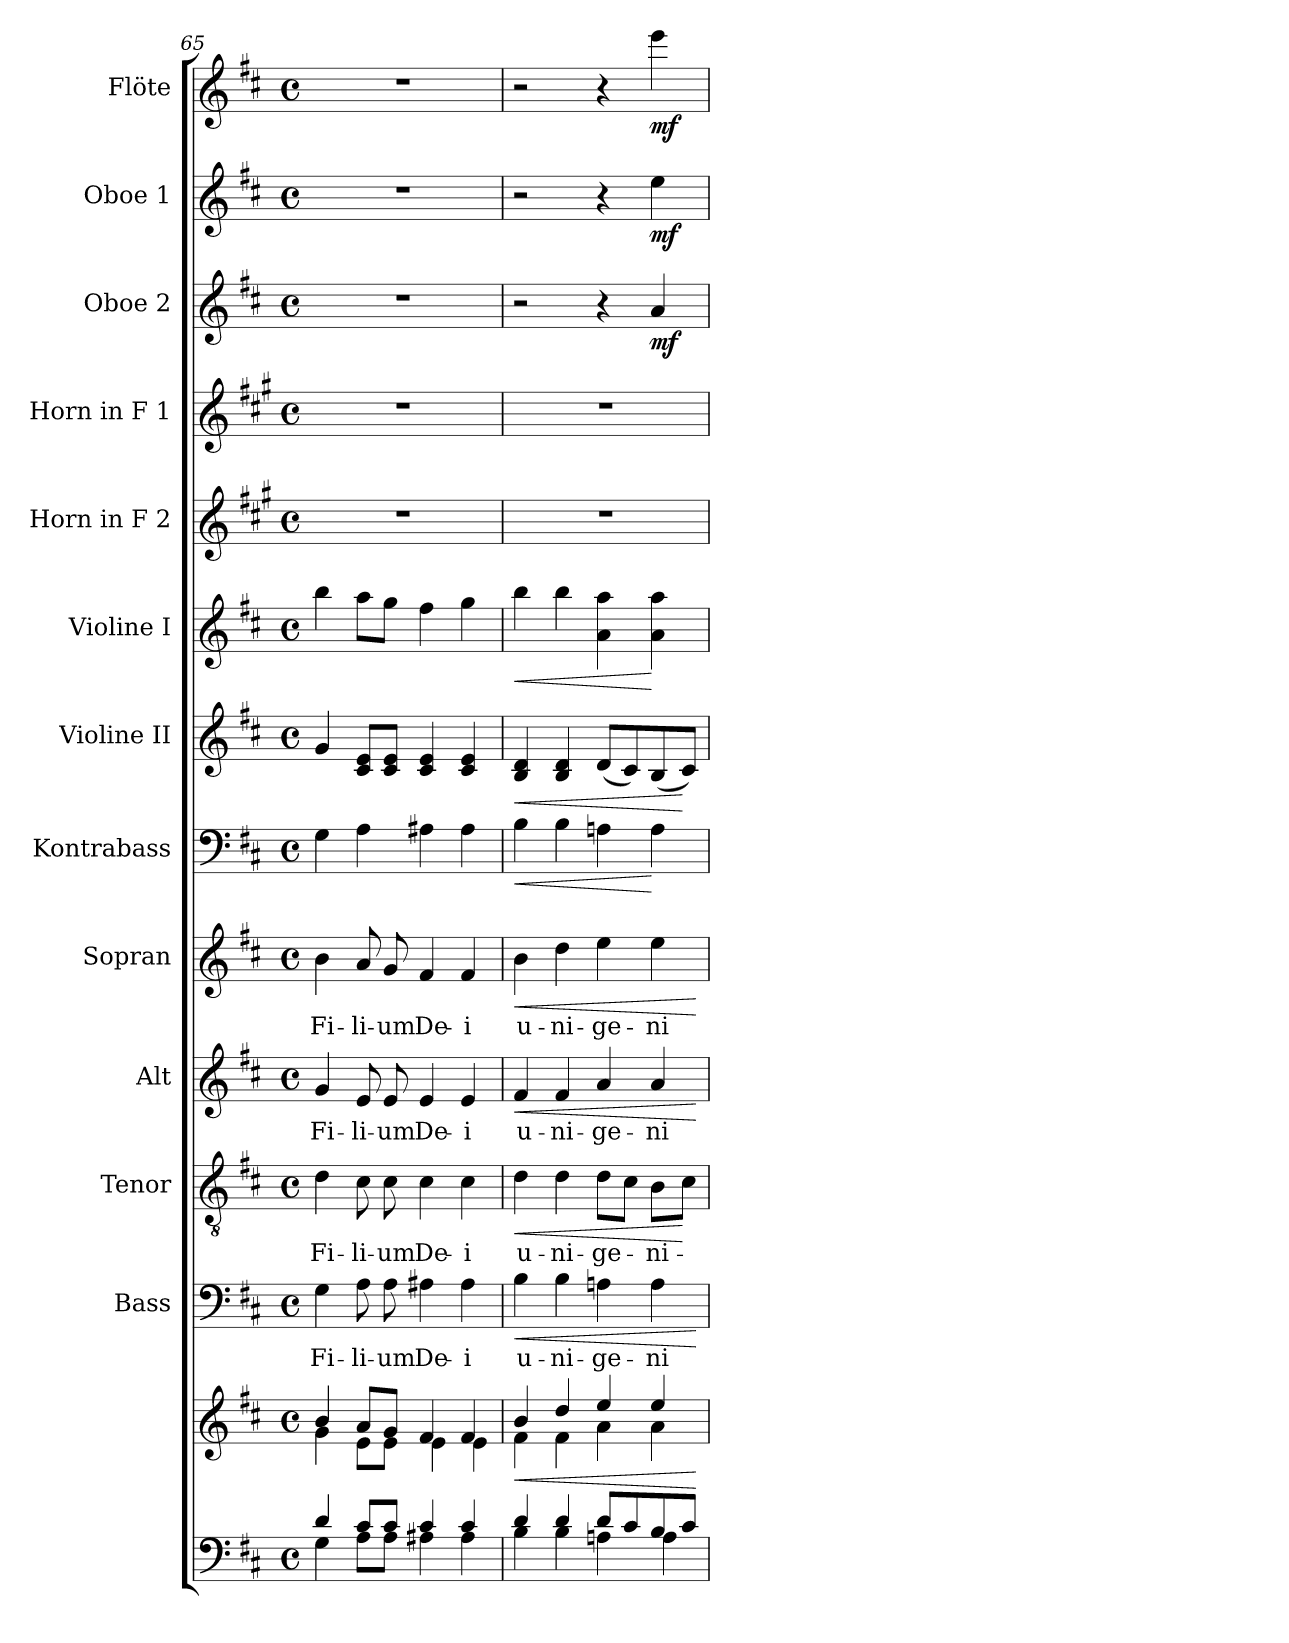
**kern	**kern	**dynam	**kern	**text	**dynam	**kern	**text	**dynam	**kern	**text	**dynam	**kern	**text	**dynam	**kern	**dynam	**kern	**dynam	**kern	**dynam	**kern	**kern	**kern	**dynam	**kern	**dynam	**kern	**dynam
*part13	*part13	*part13	*part12	*part12	*part12	*part11	*part11	*part11	*part10	*part10	*part10	*part9	*part9	*part9	*part8	*part8	*part7	*part7	*part6	*part6	*part5	*part4	*part3	*part3	*part2	*part2	*part1	*part1
*staff14	*staff13	*staff13/14	*staff12	*staff12	*staff12	*staff11	*staff11	*staff11	*staff10	*staff10	*staff10	*staff9	*staff9	*staff9	*staff8	*staff8	*staff7	*staff7	*staff6	*staff6	*staff5	*staff4	*staff3	*staff3	*staff2	*staff2	*staff1	*staff1
*	*	*	*I"Bass	*	*	*I"Tenor	*	*	*I"Alt	*	*	*I"Sopran	*	*	*I"Kontrabass	*	*I"Violine II	*	*I"Violine I	*	*I"Horn in F 2	*I"Horn in F 1	*I"Oboe 2	*	*I"Oboe 1	*	*I"Flöte	*
*	*	*	*I'B.	*	*	*I'T.	*	*	*I'A.	*	*	*I'S.	*	*	*I'Kb.	*	*I'Vl. II	*	*I'Vl. I	*	*	*	*I'Ob. 2	*	*I'Ob. 1	*	*I'Fl.	*
*clefF4	*clefG2	*	*clefF4	*	*	*clefGv2	*	*	*clefG2	*	*	*clefG2	*	*	*clefF4	*	*clefG2	*	*clefG2	*	*clefG2	*clefG2	*clefG2	*	*clefG2	*	*clefG2	*
*	*	*	*	*	*	*	*	*	*	*	*	*	*	*	*ITrd7c12	*	*	*	*	*	*ITrd4c7	*ITrd4c7	*	*	*	*	*	*
*k[f#c#]	*k[f#c#]	*	*k[f#c#]	*	*	*k[f#c#]	*	*	*k[f#c#]	*	*	*k[f#c#]	*	*	*k[f#c#]	*	*k[f#c#]	*	*k[f#c#]	*	*k[f#c#]	*k[f#c#]	*k[f#c#]	*	*k[f#c#]	*	*k[f#c#]	*
*D:	*D:	*	*D:	*	*	*D:	*	*	*D:	*	*	*D:	*	*	*D:	*	*D:	*	*D:	*	*D:	*D:	*D:	*	*D:	*	*D:	*
*M4/4	*M4/4	*	*M4/4	*	*	*M4/4	*	*	*M4/4	*	*	*M4/4	*	*	*M4/4	*	*M4/4	*	*M4/4	*	*M4/4	*M4/4	*M4/4	*	*M4/4	*	*M4/4	*
*met(c)	*met(c)	*	*met(c)	*	*	*met(c)	*	*	*met(c)	*	*	*met(c)	*	*	*met(c)	*	*met(c)	*	*met(c)	*	*met(c)	*met(c)	*met(c)	*	*met(c)	*	*met(c)	*
=65	=65	=65	=65	=65	=65	=65	=65	=65	=65	=65	=65	=65	=65	=65	=65	=65	=65	=65	=65	=65	=65	=65	=65	=65	=65	=65	=65	=65
*^	*^	*	*	*	*	*	*	*	*	*	*	*	*	*	*	*	*	*	*	*	*	*	*	*	*	*	*	*
!	!	!	!	!	!	!LO:LY:b	!	!	!LO:LY:b	!	!	!LO:LY:b	!	!	!LO:LY:b	!	!	!	!	!	!	!	!	!	!	!	!	!	!	!
4d/	4G\	4b/	4g\	.	4G\	Fi-	.	4d\	Fi-	.	4g/	Fi-	.	4b\	Fi-	.	4GG\	.	4g/	.	4bb\	.	1r	1r	1r	.	1r	.	1r	.
!	!	!	!	!	!	!LO:LY:b	!	!	!LO:LY:b	!	!	!LO:LY:b	!	!	!LO:LY:b	!	!	!	!	!	!	!	!	!	!	!	!	!	!	!
8c#/L	8A\L	8a/L	8e\L	.	8A\	-li-	.	8c#\	-li-	.	8e/	-li-	.	8a/	-li-	.	4AA\	.	8c#/ 8e/L	.	8aa\L	.	.	.	.	.	.	.	.	.
!	!	!	!	!	!	!LO:LY:b	!	!	!LO:LY:b	!	!	!LO:LY:b	!	!	!LO:LY:b	!	!	!	!	!	!	!	!	!	!	!	!	!	!	!
8c#/J	8A\J	8g/J	8e\J	.	8A\	-um	.	8c#\	-um	.	8e/	-um	.	8g/	-um	.	.	.	8c#/ 8e/J	.	8gg\J	.	.	.	.	.	.	.	.	.
!	!	!	!	!	!	!LO:LY:b	!	!	!LO:LY:b	!	!	!LO:LY:b	!	!	!LO:LY:b	!	!	!	!	!	!	!	!	!	!	!	!	!	!	!
4c#/	4A#X\	4f#/	4e\	.	4A#X\	De-	.	4c#\	De-	.	4e/	De-	.	4f#/	De-	.	4AA#X\	.	4c#/ 4e/	.	4ff#\	.	.	.	.	.	.	.	.	.
!	!	!	!	!	!	!LO:LY:b	!	!	!LO:LY:b	!	!	!LO:LY:b	!	!	!LO:LY:b	!	!	!	!	!	!	!	!	!	!	!	!	!	!	!
4c#/	4A#\	4f#/	4e\	.	4A#\	-i	.	4c#\	-i	.	4e/	-i	.	4f#/	-i	.	4AA#\	.	4c#/ 4e/	.	4gg\	.	.	.	.	.	.	.	.	.
=66	=66	=66	=66	=66	=66	=66	=66	=66	=66	=66	=66	=66	=66	=66	=66	=66	=66	=66	=66	=66	=66	=66	=66	=66	=66	=66	=66	=66	=66	=66
!	!	!	!	!LO:HP:b	!	!LO:LY:b	!LO:HP:b	!	!LO:LY:b	!LO:HP:b	!	!LO:LY:b	!LO:HP:b	!	!LO:LY:b	!LO:HP:b	!	!LO:HP:b	!	!LO:HP:b	!	!LO:HP:b	!	!	!	!	!	!	!	!
4d/	4B\	4b/	4f#\	<	4B\	u-	<	4d\	u-	<	4f#/	u-	<	4b\	u-	<	4BB\	<	4B/ 4d/	<	4bb\	<	1r	1r	2r	.	2r	.	2r	.
!	!	!	!	!	!	!LO:LY:b	!	!	!LO:LY:b	!	!	!LO:LY:b	!	!	!LO:LY:b	!	!	!	!	!	!	!	!	!	!	!	!	!	!	!
4d/	4B\	4dd/	4f#\	.	4B\	-ni-	.	4d\	-ni-	.	4f#/	-ni-	.	4dd\	-ni-	.	4BB\	.	4B/ 4d/	.	4bb\	.	.	.	.	.	.	.	.	.
!	!	!	!	!	!	!LO:LY:b	!	!	!LO:LY:b	!	!	!LO:LY:b	!	!	!LO:LY:b	!	!	!	!	!	!	!	!	!	!	!	!	!	!	!
8d/L	4An\	4ee/	4a\	.	4An\	-ge-	.	8d\L	-ge-	.	4a/	-ge-	.	4ee\	-ge-	.	4AAn\	.	(<8d/L	.	4a\ 4aa\	.	.	.	4r	.	4r	.	4r	.
8c#/	.	.	.	.	.	.	.	8c#\J	.	.	.	.	.	.	.	.	.	.	8c#/)	.	.	.	.	.	.	.	.	.	.	.
!	!	!	!	!	!	!LO:LY:b	!	!	!LO:LY:b	!	!	!LO:LY:b	!	!	!LO:LY:b	!	!	!	!	!	!	!	!	!	!	!LO:DY:b	!	!LO:DY:b	!	!LO:DY:b
8B/	4A\	4ee/	4a\	.	4A\	-ni-	.	8B\L	-ni-	.	4a/	-ni-	.	4ee\	-ni-	.	4AA\	[	(<8B/	.	4a\ 4aa\	[	.	.	4a/	mf	4ee\	mf	4eee\	mf
8c#/J	.	.	.	.	.	.	.	8c#\J	.	[	.	.	.	.	.	.	.	.	8c#/J)	[	.	.	.	.	.	.	.	.	.	.
*v	*v	*	*	*	*	*	*	*	*	*	*	*	*	*	*	*	*	*	*	*	*	*	*	*	*	*	*	*	*	*
*	*v	*v	*	*	*	*	*	*	*	*	*	*	*	*	*	*	*	*	*	*	*	*	*	*	*	*	*	*	*
.	.	[	.	.	[	.	.	.	.	.	[	.	.	[	.	.	.	.	.	.	.	.	.	.	.	.	.	.
=	=	=	=	=	=	=	=	=	=	=	=	=	=	=	=	=	=	=	=	=	=	=	=	=	=	=	=	=
*-	*-	*-	*-	*-	*-	*-	*-	*-	*-	*-	*-	*-	*-	*-	*-	*-	*-	*-	*-	*-	*-	*-	*-	*-	*-	*-	*-	*-
